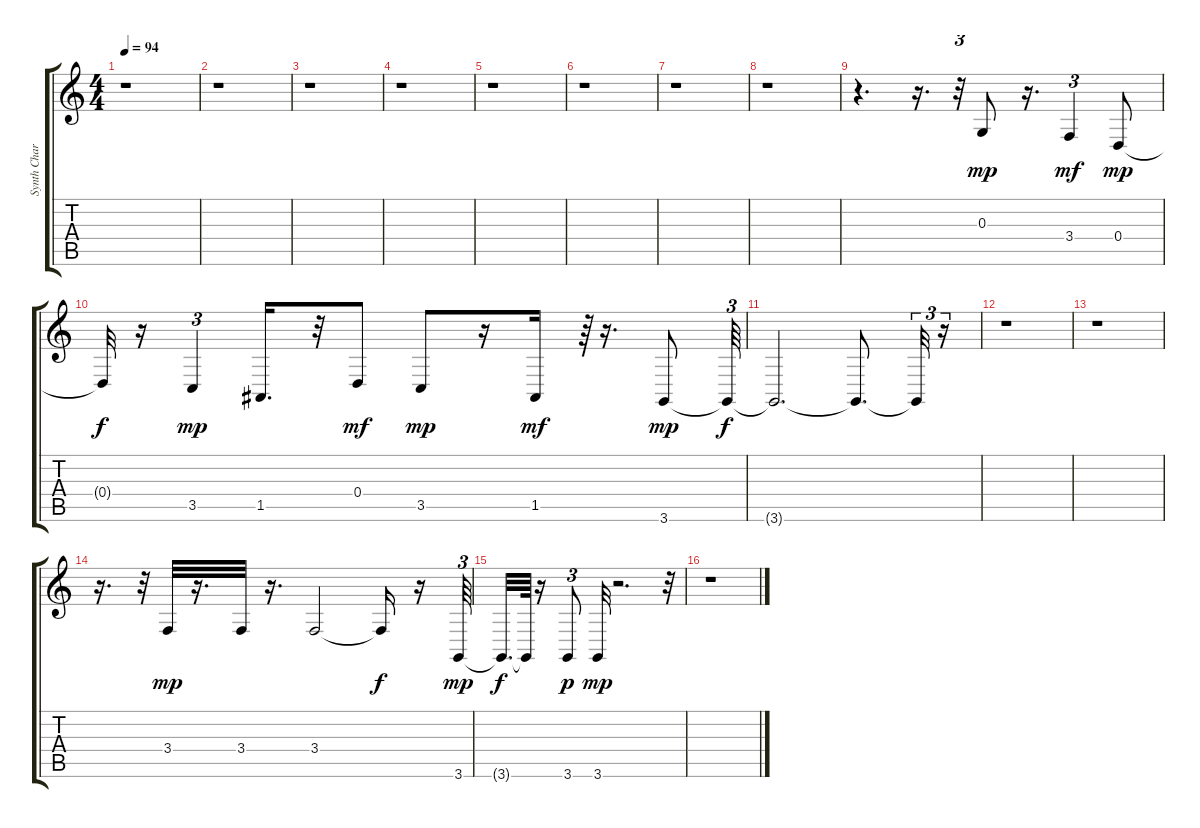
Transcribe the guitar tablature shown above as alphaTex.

\track ("Synth Charang" "Synth Char") {instrument lead5charang}
\staff {score tabs}
\tuning (E4 B3 G3 D3 A2 E2) {hide}
\ts (4 4)
\tempo 94
\clef g2
\ks c
r.1{dy mp} |
r.1 |
r.1 |
r.1 |
r.1 |
r.1 |
r.1 |
r.1 |
r.4{d} r.16{d} r.32{tu (3 2)} 0.3.8 r.16{d} 3.4.4{tu (3 2) dy mf} 0.4.8{dy mp} |
0.4{t}.32{dy f} r.16 3.5.4{tu (3 2) dy mp} 1.5.16{d} r.32 0.4.8{dy mf} 3.5.8{dy mp} r.16 1.5.16{dy mf} r.64{tu (3 2)} r.16{d} 3.6.8{dy mp} 3.6{t}.64{tu (3 2) dy f} |
3.6{t}.2{d} 3.6{t}.8{d} 3.6{t}.32{tu (3 2)} r.16{tu (3 2)} |
r.1 |
r.1 |
r.16{d} r.32{tu (3 2)} 3.4.32{dy mp} r.16{d} 3.4.32 r.16{d} 3.4.2 3.4{t}.16{dy f} r.16 3.6.64{tu (3 2) dy mp} |
3.6{t}.32{d dy f} 3.6{t}.64 r.16 3.6.8{tu (3 2) dy p} 3.6.32{dy mp} r.2{d} r.32{tu (3 2)} |
r.1
